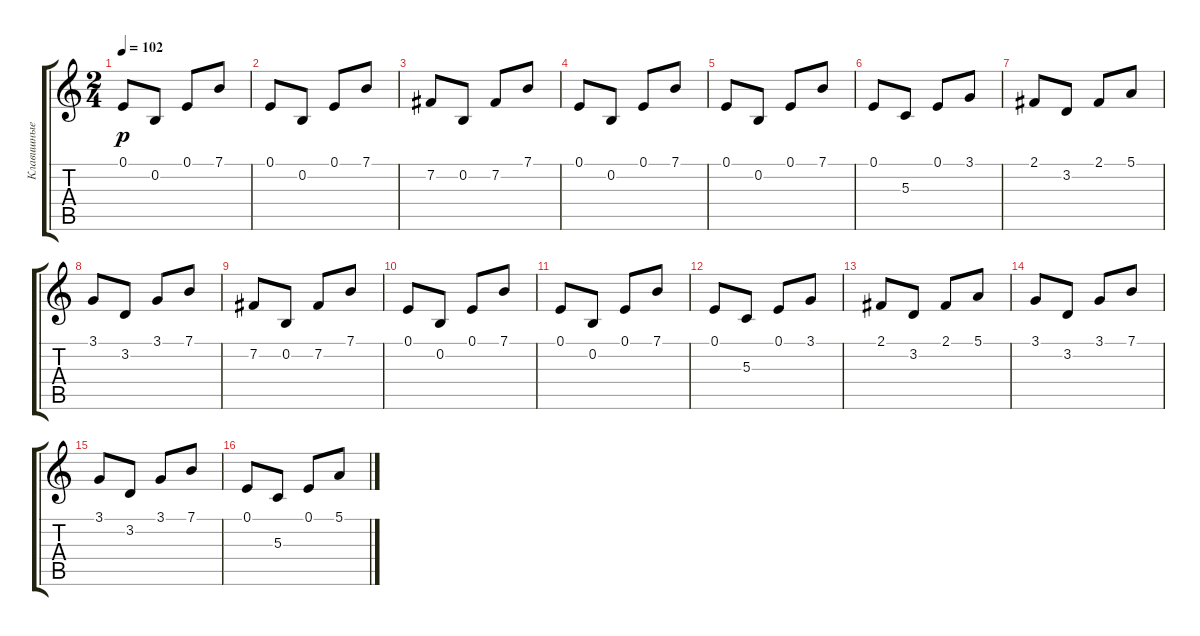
\track ("Клавишные" "Клавишные") {instrument synthbrass2}
\staff {score tabs}
\tuning (E4 B3 G3 D3 A2 E2) {hide}
\ts (2 4)
\tempo 102
\clef g2
\ks c
0.1.8{dy p} 0.2.8 0.1.8 7.1.8 |
0.1.8 0.2.8 0.1.8 7.1.8 |
7.2.8 0.2.8 7.2.8 7.1.8 |
0.1.8 0.2.8 0.1.8 7.1.8 |
0.1.8 0.2.8 0.1.8 7.1.8 |
0.1.8 5.3.8 0.1.8 3.1.8 |
2.1.8 3.2.8 2.1.8 5.1.8 |
3.1.8 3.2.8 3.1.8 7.1.8 |
7.2.8 0.2.8 7.2.8 7.1.8 |
0.1.8 0.2.8 0.1.8 7.1.8 |
0.1.8 0.2.8 0.1.8 7.1.8 |
0.1.8 5.3.8 0.1.8 3.1.8 |
2.1.8 3.2.8 2.1.8 5.1.8 |
3.1.8 3.2.8 3.1.8 7.1.8 |
3.1.8 3.2.8 3.1.8 7.1.8 |
0.1.8 5.3.8 0.1.8 5.1.8
